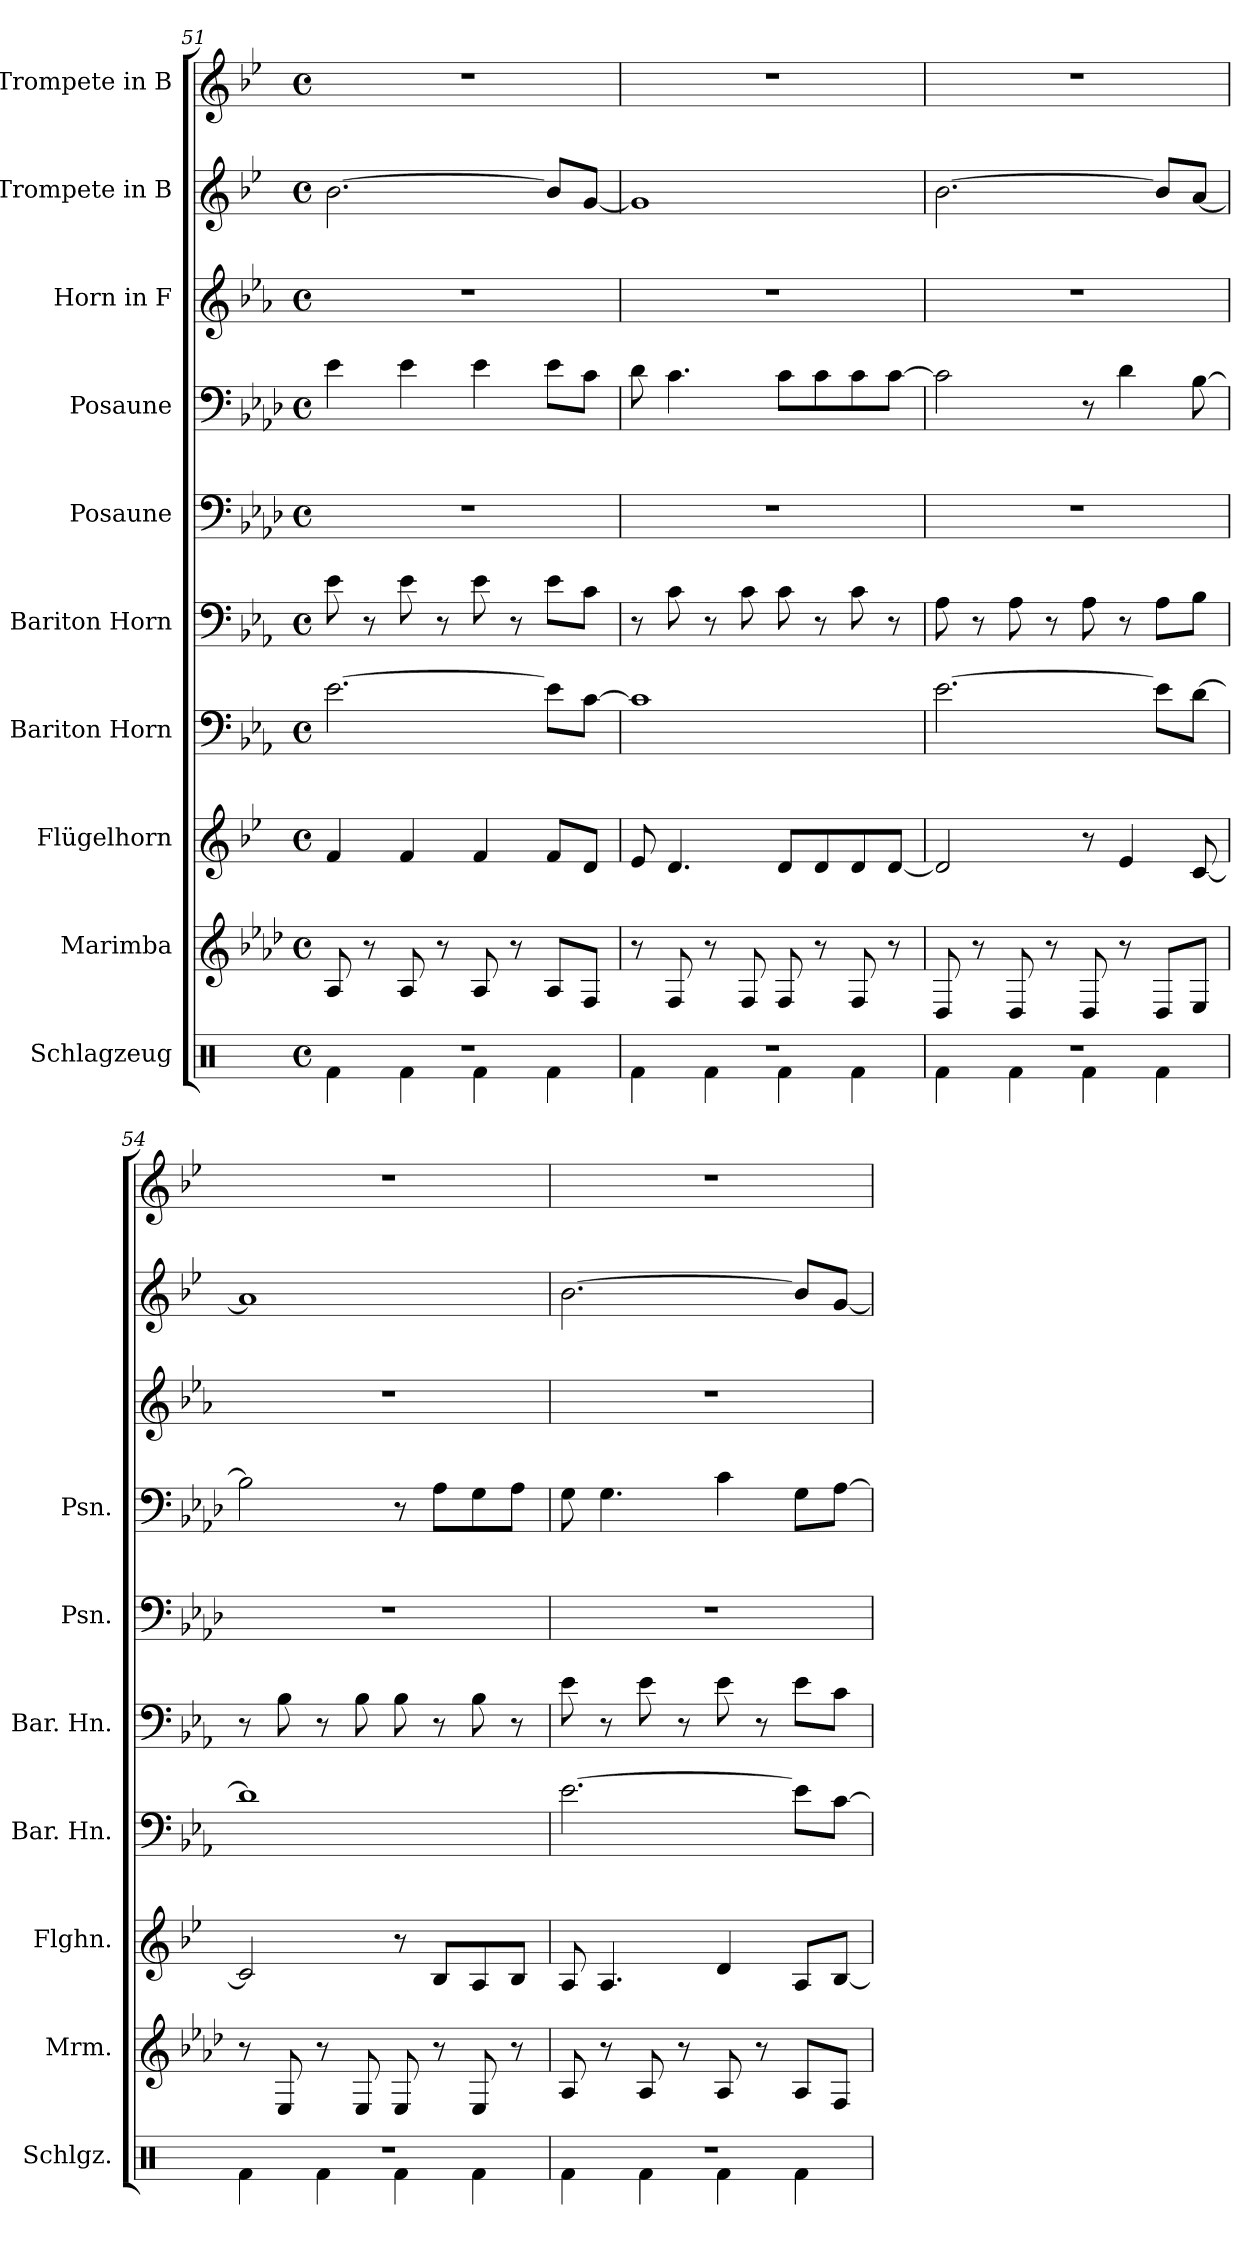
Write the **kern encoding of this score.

**kern	**kern	**kern	**kern	**kern	**kern	**kern	**kern	**kern	**kern
*part10	*part9	*part8	*part7	*part6	*part5	*part4	*part3	*part2	*part1
*staff10	*staff9	*staff8	*staff7	*staff6	*staff5	*staff4	*staff3	*staff2	*staff1
*I"Schlagzeug	*I"Marimba	*I"Flügelhorn	*I"Bariton Horn	*I"Bariton Horn	*I"Posaune	*I"Posaune	*I"Horn in F	*I"Trompete in B	*I"Trompete in B
*I'Schlgz.	*I'Mrm.	*I'Flghn.	*I'Bar. Hn.	*I'Bar. Hn.	*I'Psn.	*I'Psn.	*	*	*
*clefX	*clefG2	*clefG2	*clefF4	*clefF4	*clefF4	*clefF4	*clefG2	*clefG2	*clefG2
*	*	*ITrd1c2	*ITrd4c7	*ITrd4c7	*	*	*ITrd4c7	*ITrd1c2	*ITrd1c2
*k[]	*k[b-e-a-d-]	*k[b-e-a-d-]	*k[b-e-a-d-]	*k[b-e-a-d-]	*k[b-e-a-d-]	*k[b-e-a-d-]	*k[b-e-a-d-]	*k[b-e-a-d-]	*k[b-e-a-d-]
*M4/4	*M4/4	*M4/4	*M4/4	*M4/4	*M4/4	*M4/4	*M4/4	*M4/4	*M4/4
*met(c)	*met(c)	*met(c)	*met(c)	*met(c)	*met(c)	*met(c)	*met(c)	*met(c)	*met(c)
=51	=51	=51	=51	=51	=51	=51	=51	=51	=51
*^	*	*	*	*	*	*	*	*	*
1r	4Rf\	8A-/	4e-/	[2.A-\	8A-\	1r	4e-\	1r	[2.a-\	1r
.	.	8r	.	.	8r	.	.	.	.	.
.	4Rf\	8A-/	4e-/	.	8A-\	.	4e-\	.	.	.
.	.	8r	.	.	8r	.	.	.	.	.
.	4Rf\	8A-/	4e-/	.	8A-\	.	4e-\	.	.	.
.	.	8r	.	.	8r	.	.	.	.	.
.	4Rf\	8A-/L	8e-/L	8A-\L]	8A-\L	.	8e-\L	.	8a-/L]	.
.	.	8F/J	8c/J	[8F\J	8F\J	.	8c\J	.	[8f/J	.
!!LO:PB:g=z
=52	=52	=52	=52	=52	=52	=52	=52	=52	=52	=52
1r	4Rf\	8r	8d-/	1F]	8r	1r	8d-\	1r	1f]	1r
.	.	8F/	4.c/	.	8F\	.	4.c\	.	.	.
.	4Rf\	8r	.	.	8r	.	.	.	.	.
.	.	8F/	.	.	8F\	.	.	.	.	.
.	4Rf\	8F/	8c/L	.	8F\	.	8c\L	.	.	.
.	.	8r	8c/	.	8r	.	8c\	.	.	.
.	4Rf\	8F/	8c/	.	8F\	.	8c\	.	.	.
.	.	8r	[8c/J	.	8r	.	[8c\J	.	.	.
=53	=53	=53	=53	=53	=53	=53	=53	=53	=53	=53
1r	4Rf\	8D-/	2c/]	[2.A-\	8D-\	1r	2c\]	1r	[2.a-\	1r
.	.	8r	.	.	8r	.	.	.	.	.
.	4Rf\	8D-/	.	.	8D-\	.	.	.	.	.
.	.	8r	.	.	8r	.	.	.	.	.
.	4Rf\	8D-/	8r	.	8D-\	.	8r	.	.	.
.	.	8r	4d-/	.	8r	.	4d-\	.	.	.
.	4Rf\	8D-/L	.	8A-\L]	8D-\L	.	.	.	8a-/L]	.
.	.	8E-/J	[8B-/	[8G\J	8E-\J	.	[8B-\	.	[8g/J	.
=54	=54	=54	=54	=54	=54	=54	=54	=54	=54	=54
1r	4Rf\	8r	2B-/]	1G]	8r	1r	2B-\]	1r	1g]	1r
.	.	8E-/	.	.	8E-\	.	.	.	.	.
.	4Rf\	8r	.	.	8r	.	.	.	.	.
.	.	8E-/	.	.	8E-\	.	.	.	.	.
.	4Rf\	8E-/	8r	.	8E-\	.	8r	.	.	.
.	.	8r	8A-/L	.	8r	.	8A-\L	.	.	.
.	4Rf\	8E-/	8G/	.	8E-\	.	8G\	.	.	.
.	.	8r	8A-/J	.	8r	.	8A-\J	.	.	.
!!LO:PB:g=z
=55	=55	=55	=55	=55	=55	=55	=55	=55	=55	=55
1r	4Rf\	8A-/	8G/	[2.A-\	8A-\	1r	8G\	1r	[2.a-\	1r
.	.	8r	4.G/	.	8r	.	4.G\	.	.	.
.	4Rf\	8A-/	.	.	8A-\	.	.	.	.	.
.	.	8r	.	.	8r	.	.	.	.	.
.	4Rf\	8A-/	4c/	.	8A-\	.	4c\	.	.	.
.	.	8r	.	.	8r	.	.	.	.	.
.	4Rf\	8A-/L	8G/L	8A-\L]	8A-\L	.	8G\L	.	8a-/L]	.
.	.	8F/J	[8A-/J	[8F\J	8F\J	.	[8A-\J	.	[8f/J	.
*v	*v	*	*	*	*	*	*	*	*	*
=	=	=	=	=	=	=	=	=	=
*-	*-	*-	*-	*-	*-	*-	*-	*-	*-
